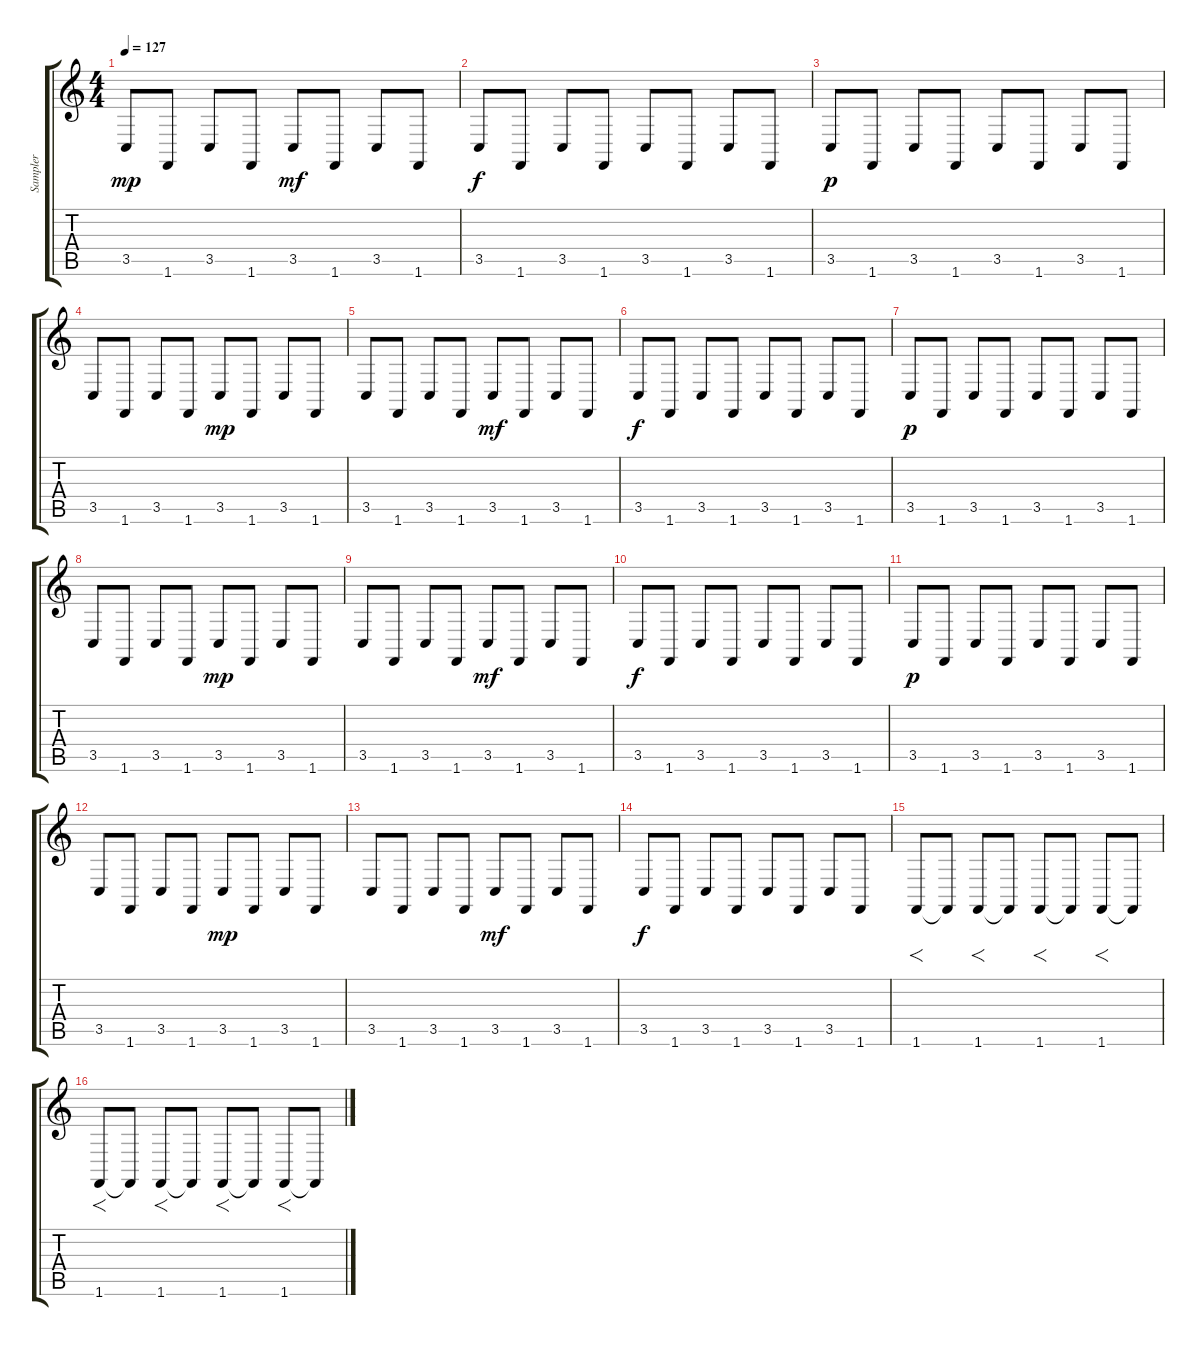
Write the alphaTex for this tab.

\track ("Sampler" "Sampler") {instrument lead2sawtooth}
\staff {score tabs}
\tuning (E4 B3 G3 D3 A2 E2) {hide}
\ts (4 4)
\tempo 127
\clef g2
\ks c
3.5.8{dy mp} 1.6.8 3.5.8 1.6.8 3.5.8{dy mf} 1.6.8 3.5.8 1.6.8 |
3.5.8{dy f} 1.6.8 3.5.8 1.6.8 3.5.8 1.6.8 3.5.8 1.6.8 |
3.5.8{dy p} 1.6.8 3.5.8 1.6.8 3.5.8 1.6.8 3.5.8 1.6.8 |
3.5.8 1.6.8 3.5.8 1.6.8 3.5.8{dy mp} 1.6.8 3.5.8 1.6.8 |
3.5.8 1.6.8 3.5.8 1.6.8 3.5.8{dy mf} 1.6.8 3.5.8 1.6.8 |
3.5.8{dy f} 1.6.8 3.5.8 1.6.8 3.5.8 1.6.8 3.5.8 1.6.8 |
3.5.8{dy p} 1.6.8 3.5.8 1.6.8 3.5.8 1.6.8 3.5.8 1.6.8 |
3.5.8 1.6.8 3.5.8 1.6.8 3.5.8{dy mp} 1.6.8 3.5.8 1.6.8 |
3.5.8 1.6.8 3.5.8 1.6.8 3.5.8{dy mf} 1.6.8 3.5.8 1.6.8 |
3.5.8{dy f} 1.6.8 3.5.8 1.6.8 3.5.8 1.6.8 3.5.8 1.6.8 |
3.5.8{dy p} 1.6.8 3.5.8 1.6.8 3.5.8 1.6.8 3.5.8 1.6.8 |
3.5.8 1.6.8 3.5.8 1.6.8 3.5.8{dy mp} 1.6.8 3.5.8 1.6.8 |
3.5.8 1.6.8 3.5.8 1.6.8 3.5.8{dy mf} 1.6.8 3.5.8 1.6.8 |
3.5.8{dy f} 1.6.8 3.5.8 1.6.8 3.5.8 1.6.8 3.5.8 1.6.8 |
1.6.8{f} 1.6{t}.8 1.6.8{f} 1.6{t}.8 1.6.8{f} 1.6{t}.8 1.6.8{f} 1.6{t}.8 |
1.6.8{f} 1.6{t}.8 1.6.8{f} 1.6{t}.8 1.6.8{f} 1.6{t}.8 1.6.8{f} 1.6{t}.8
